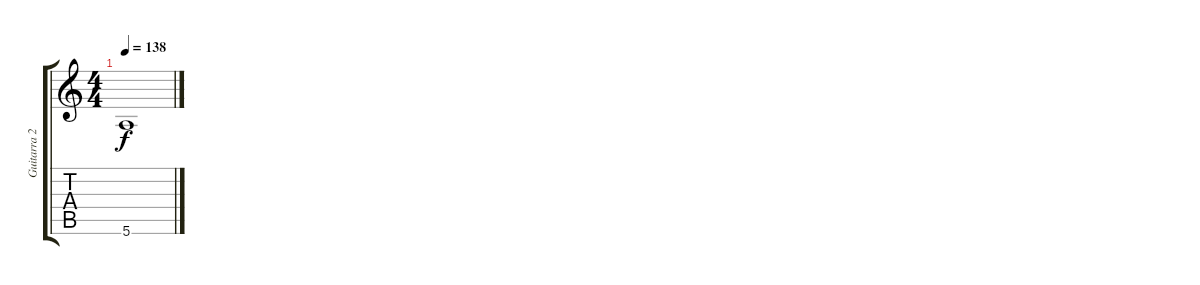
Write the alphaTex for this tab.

\track ("Guitarra 2" "Guitarra 2") {instrument acousticguitarsteel}
\staff {score tabs}
\tuning (E4 B3 G3 D3 A2 E2) {hide}
\ts (4 4)
\tempo 138
\clef g2
\ks c
5.6{t}.1{dy f}
